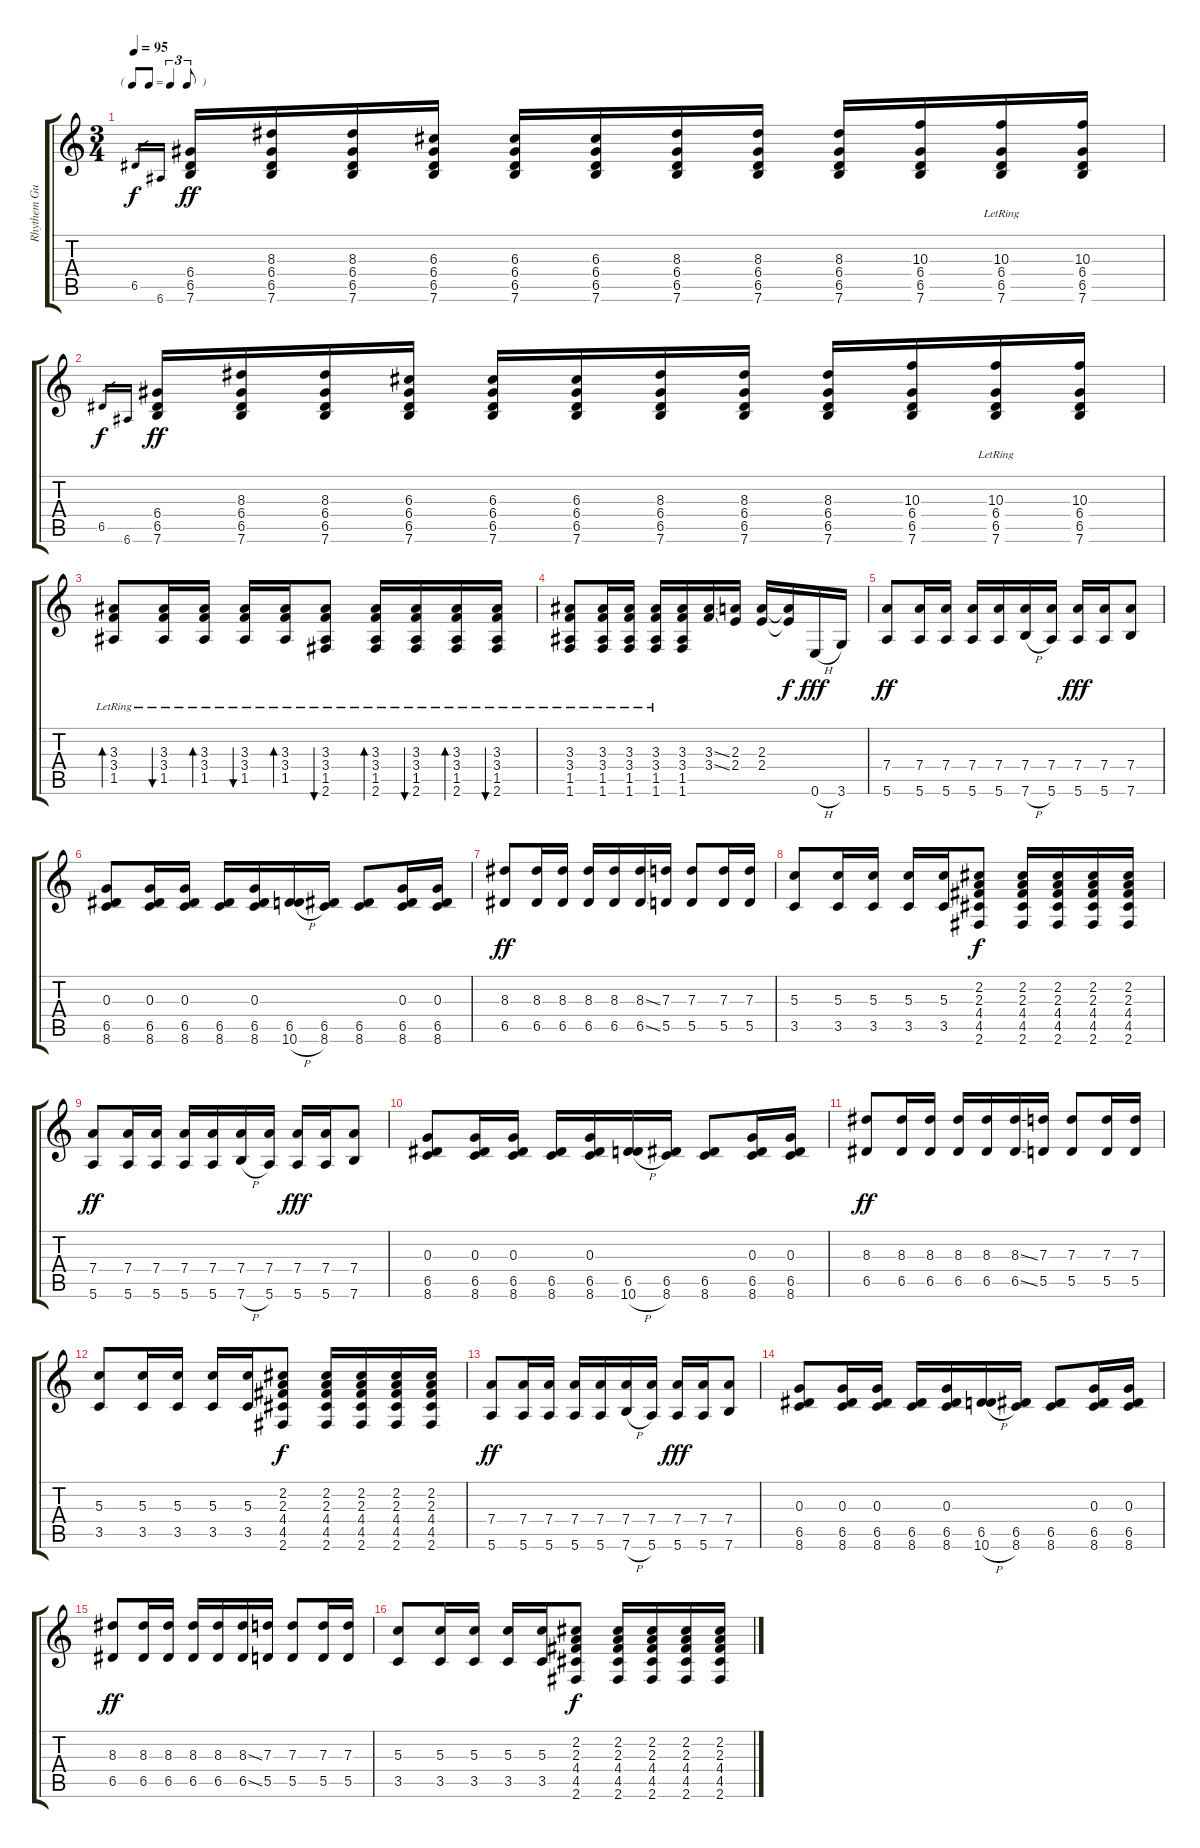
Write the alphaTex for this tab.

\track ("Rhythem Guitar" "Rhythem Gu") {instrument overdrivenguitar}
\staff {score tabs}
\tuning (E4 B3 G3 D3 A2 E2) {hide}
\ts (3 4)
\tf triplet8th
\tempo 95
\clef g2
\ks c
6.5.16{gr dy f} 6.6.16{gr} (6.4 6.5 7.6).16{dy ff} (8.3 6.4 6.5 7.6).16 (8.3 6.4 6.5 7.6).16 (6.3 6.4 6.5 7.6).16 (6.3 6.4 6.5 7.6).16 (6.3 6.4 6.5 7.6).16 (8.3 6.4 6.5 7.6).16 (8.3 6.4 6.5 7.6).16 (8.3 6.4 6.5 7.6).16 (10.3 6.4 6.5 7.6).16 (10.3 6.4{lr} 6.5 7.6).16 (10.3 6.4 6.5 7.6).16 |
6.5.16{gr dy f} 6.6.16{gr} (6.4 6.5 7.6).16{dy ff} (8.3 6.4 6.5 7.6).16 (8.3 6.4 6.5 7.6).16 (6.3 6.4 6.5 7.6).16 (6.3 6.4 6.5 7.6).16 (6.3 6.4 6.5 7.6).16 (8.3 6.4 6.5 7.6).16 (8.3 6.4 6.5 7.6).16 (8.3 6.4 6.5 7.6).16 (10.3 6.4 6.5 7.6).16 (10.3 6.4{lr} 6.5 7.6).16 (10.3 6.4 6.5 7.6).16 |
(3.3{lr} 3.4{lr} 1.5{lr}).8{bd 60} (3.3{lr} 3.4{lr} 1.5).16{bu 60} (3.3{lr} 3.4{lr} 1.5).16{bd 60} (3.3{lr} 3.4{lr} 1.5).16{bu 60} (3.3{lr} 3.4{lr} 1.5).16{bd 60} (3.3{lr} 3.4{lr} 1.5 2.6{lr}).8{bu 60} (3.3{lr} 3.4{lr} 1.5 2.6{lr}).16{bd 60} (3.3{lr} 3.4{lr} 1.5 2.6{lr}).16{bu 60} (3.3{lr} 3.4{lr} 1.5 2.6{lr}).16{bd 60} (3.3 3.4 1.5{lr} 2.6).16{bu 60} |
(3.3 3.4 1.5{lr} 1.6).8 (3.3 3.4 1.5{lr} 1.6).16 (3.3 3.4 1.5{lr} 1.6).16 (3.3 3.4 1.5{lr} 1.6).16 (3.3 3.4 1.5 1.6).16 (3.3{ss} 3.4{ss}).16 (2.3 2.4).16 (2.3 2.4).16 (2.3{t} 2.4{t}).16{dy f} 0.6{h}.16{dy fff} 3.6.16 |
(7.4 5.6).8{dy ff volume 16} (7.4 5.6).16 (7.4 5.6).16 (7.4 5.6).16 (7.4 5.6).16 (7.4 7.6{h}).16 (7.4 5.6).16 (7.4 5.6).16{dy fff} (7.4 5.6).16 (7.4 7.6).8 |
(0.3 6.5 8.6).8 (0.3 6.5 8.6).16 (0.3 6.5 8.6).16 (6.5 8.6).16 (0.3 6.5 8.6).16 (6.5 10.6{h}).16 (6.5 8.6).16 (6.5 8.6).8 (0.3 6.5 8.6).16 (0.3 6.5 8.6).16 |
(8.3 6.5).8{dy ff} (8.3 6.5).16 (8.3 6.5).16 (8.3 6.5).16 (8.3 6.5).16 (8.3{ss} 6.5{ss}).16 (7.3 5.5).16 (7.3 5.5).8 (7.3 5.5).16 (7.3 5.5).16 |
(5.3 3.5).8 (5.3 3.5).16 (5.3 3.5).16 (5.3 3.5).16 (5.3 3.5).16 (2.2 2.3 4.4 4.5 2.6).8{dy f} (2.2 2.3 4.4 4.5 2.6).16 (2.2 2.3 4.4 4.5 2.6).16 (2.2 2.3 4.4 4.5 2.6).16 (2.2 2.3 4.4 4.5 2.6).16 |
(7.4 5.6).8{dy ff} (7.4 5.6).16 (7.4 5.6).16 (7.4 5.6).16 (7.4 5.6).16 (7.4 7.6{h}).16 (7.4 5.6).16 (7.4 5.6).16{dy fff} (7.4 5.6).16 (7.4 7.6).8 |
(0.3 6.5 8.6).8 (0.3 6.5 8.6).16 (0.3 6.5 8.6).16 (6.5 8.6).16 (0.3 6.5 8.6).16 (6.5 10.6{h}).16 (6.5 8.6).16 (6.5 8.6).8 (0.3 6.5 8.6).16 (0.3 6.5 8.6).16 |
(8.3 6.5).8{dy ff} (8.3 6.5).16 (8.3 6.5).16 (8.3 6.5).16 (8.3 6.5).16 (8.3{ss} 6.5{ss}).16 (7.3 5.5).16 (7.3 5.5).8 (7.3 5.5).16 (7.3 5.5).16 |
(5.3 3.5).8 (5.3 3.5).16 (5.3 3.5).16 (5.3 3.5).16 (5.3 3.5).16 (2.2 2.3 4.4 4.5 2.6).8{dy f} (2.2 2.3 4.4 4.5 2.6).16 (2.2 2.3 4.4 4.5 2.6).16 (2.2 2.3 4.4 4.5 2.6).16 (2.2 2.3 4.4 4.5 2.6).16 |
(7.4 5.6).8{dy ff} (7.4 5.6).16 (7.4 5.6).16 (7.4 5.6).16 (7.4 5.6).16 (7.4 7.6{h}).16 (7.4 5.6).16 (7.4 5.6).16{dy fff} (7.4 5.6).16 (7.4 7.6).8 |
(0.3 6.5 8.6).8 (0.3 6.5 8.6).16 (0.3 6.5 8.6).16 (6.5 8.6).16 (0.3 6.5 8.6).16 (6.5 10.6{h}).16 (6.5 8.6).16 (6.5 8.6).8 (0.3 6.5 8.6).16 (0.3 6.5 8.6).16 |
(8.3 6.5).8{dy ff} (8.3 6.5).16 (8.3 6.5).16 (8.3 6.5).16 (8.3 6.5).16 (8.3{ss} 6.5{ss}).16 (7.3 5.5).16 (7.3 5.5).8 (7.3 5.5).16 (7.3 5.5).16 |
(5.3 3.5).8 (5.3 3.5).16 (5.3 3.5).16 (5.3 3.5).16 (5.3 3.5).16 (2.2 2.3 4.4 4.5 2.6).8{dy f} (2.2 2.3 4.4 4.5 2.6).16 (2.2 2.3 4.4 4.5 2.6).16 (2.2 2.3 4.4 4.5 2.6).16 (2.2 2.3 4.4 4.5 2.6).16
